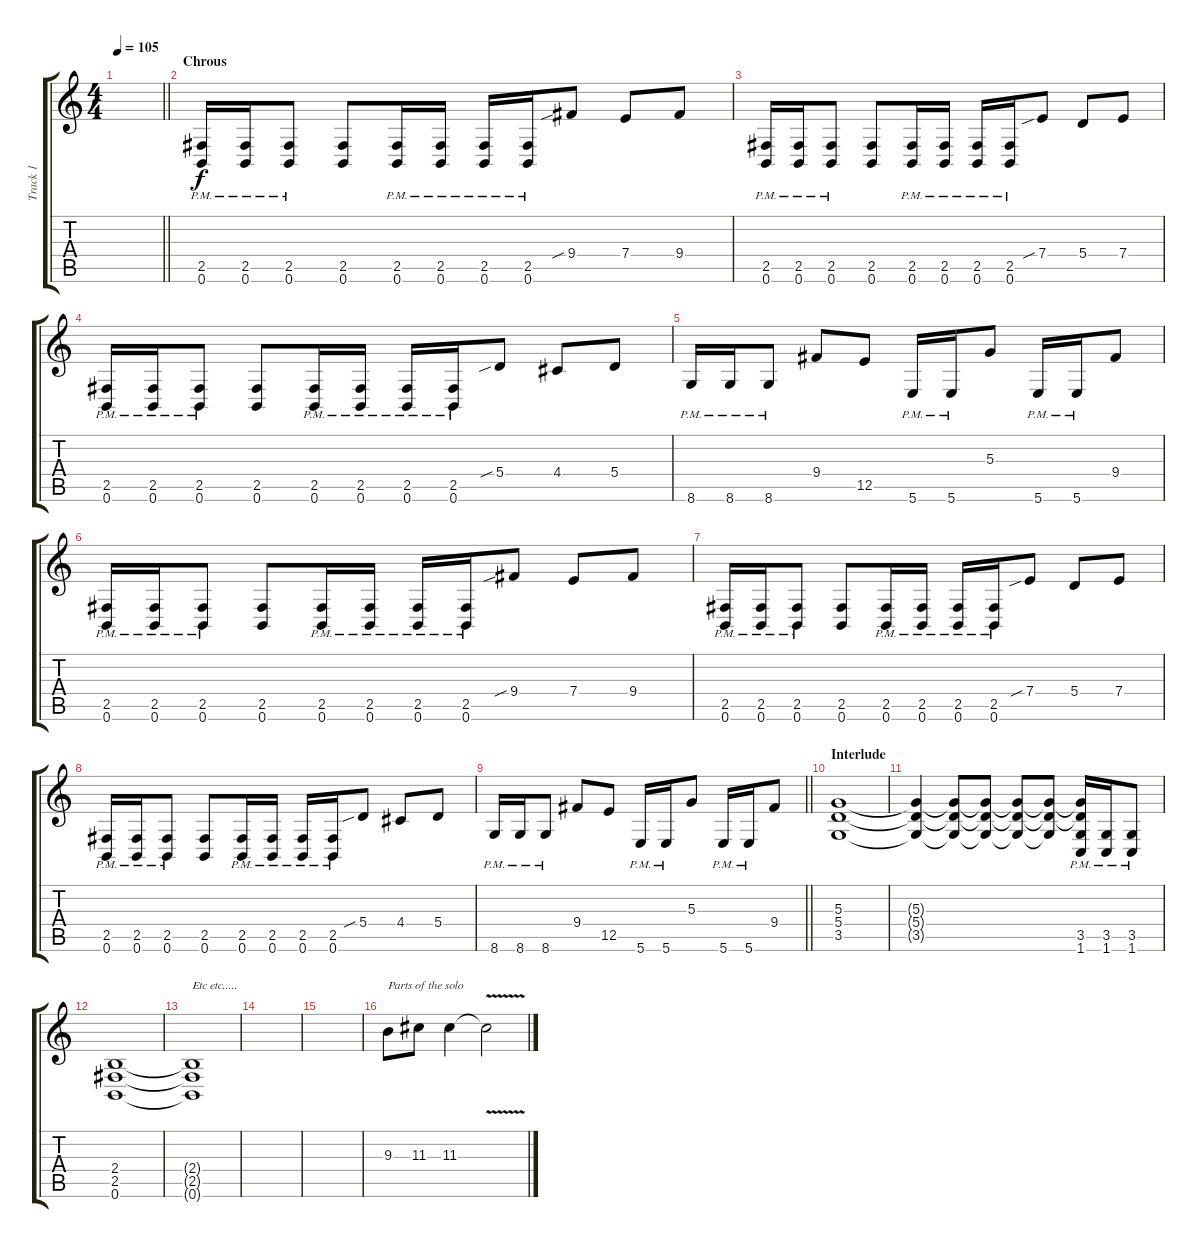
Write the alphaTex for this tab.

\track ("Track 1" "Track 1") {instrument overdrivenguitar}
\staff {score tabs}
\tuning (B3 Gb3 D3 A2 E2 B1) {hide}
\ts (4 4)
\tempo 105
\clef g2
\barLineRight lightlight
\ks c
|
\section ("" "Chrous")
(2.5{pm} 0.6{pm}).16 (2.5{pm} 0.6{pm}).16 (2.5{pm} 0.6{pm}).8 (2.5 0.6).8 (2.5{pm} 0.6{pm}).16 (2.5{pm} 0.6{pm}).16 (2.5{pm} 0.6{pm}).16 (2.5{pm} 0.6{pm}).16 9.4{sib}.8 7.4.8 9.4.8 |
(2.5{pm} 0.6{pm}).16 (2.5{pm} 0.6{pm}).16 (2.5{pm} 0.6{pm}).8 (2.5 0.6).8 (2.5{pm} 0.6{pm}).16 (2.5{pm} 0.6{pm}).16 (2.5{pm} 0.6{pm}).16 (2.5{pm} 0.6{pm}).16 7.4{sib}.8 5.4.8 7.4.8 |
(2.5{pm} 0.6{pm}).16 (2.5{pm} 0.6{pm}).16 (2.5{pm} 0.6{pm}).8 (2.5 0.6).8 (2.5{pm} 0.6{pm}).16 (2.5{pm} 0.6{pm}).16 (2.5{pm} 0.6{pm}).16 (2.5{pm} 0.6{pm}).16 5.4{sib}.8 4.4.8 5.4.8 |
8.6{pm}.16 8.6{pm}.16 8.6{pm}.8 9.4.8 12.5.8 5.6{pm}.16 5.6{pm}.16 5.3.8 5.6{pm}.16 5.6{pm}.16 9.4.8 |
(2.5{pm} 0.6{pm}).16 (2.5{pm} 0.6{pm}).16 (2.5{pm} 0.6{pm}).8 (2.5 0.6).8 (2.5{pm} 0.6{pm}).16 (2.5{pm} 0.6{pm}).16 (2.5{pm} 0.6{pm}).16 (2.5{pm} 0.6{pm}).16 9.4{sib}.8 7.4.8 9.4.8 |
(2.5{pm} 0.6{pm}).16 (2.5{pm} 0.6{pm}).16 (2.5{pm} 0.6{pm}).8 (2.5 0.6).8 (2.5{pm} 0.6{pm}).16 (2.5{pm} 0.6{pm}).16 (2.5{pm} 0.6{pm}).16 (2.5{pm} 0.6{pm}).16 7.4{sib}.8 5.4.8 7.4.8 |
(2.5{pm} 0.6{pm}).16 (2.5{pm} 0.6{pm}).16 (2.5{pm} 0.6{pm}).8 (2.5 0.6).8 (2.5{pm} 0.6{pm}).16 (2.5{pm} 0.6{pm}).16 (2.5{pm} 0.6{pm}).16 (2.5{pm} 0.6{pm}).16 5.4{sib}.8 4.4.8 5.4.8 |
\barLineRight lightlight
8.6{pm}.16 8.6{pm}.16 8.6{pm}.8 9.4.8 12.5.8 5.6{pm}.16 5.6{pm}.16 5.3.8 5.6{pm}.16 5.6{pm}.16 9.4.8 |
\section ("" "Interlude")
(5.3 5.4 3.5).1 |
(5.3{t} 5.4{t} 3.5{t}).4 (5.3{t} 5.4{t} 3.5{t}).8 (5.3{t} 5.4{t} 3.5{t}).8 (5.3{t} 5.4{t} 3.5{t}).8 (5.3{t} 5.4{t} 3.5{t}).8 (5.3{t} 5.4{t} 3.5{pm} 1.6{pm}).16 (3.5{pm} 1.6{pm}).16 (3.5{pm} 1.6{pm}).8 |
(2.4 2.5 0.6).1 |
(2.4{t} 2.5{t} 0.6{t}).1{txt "Etc etc....."} |
|
|
9.3.8{txt "Parts of the solo"} 11.3.8 11.3.4 11.3{v t}.2
